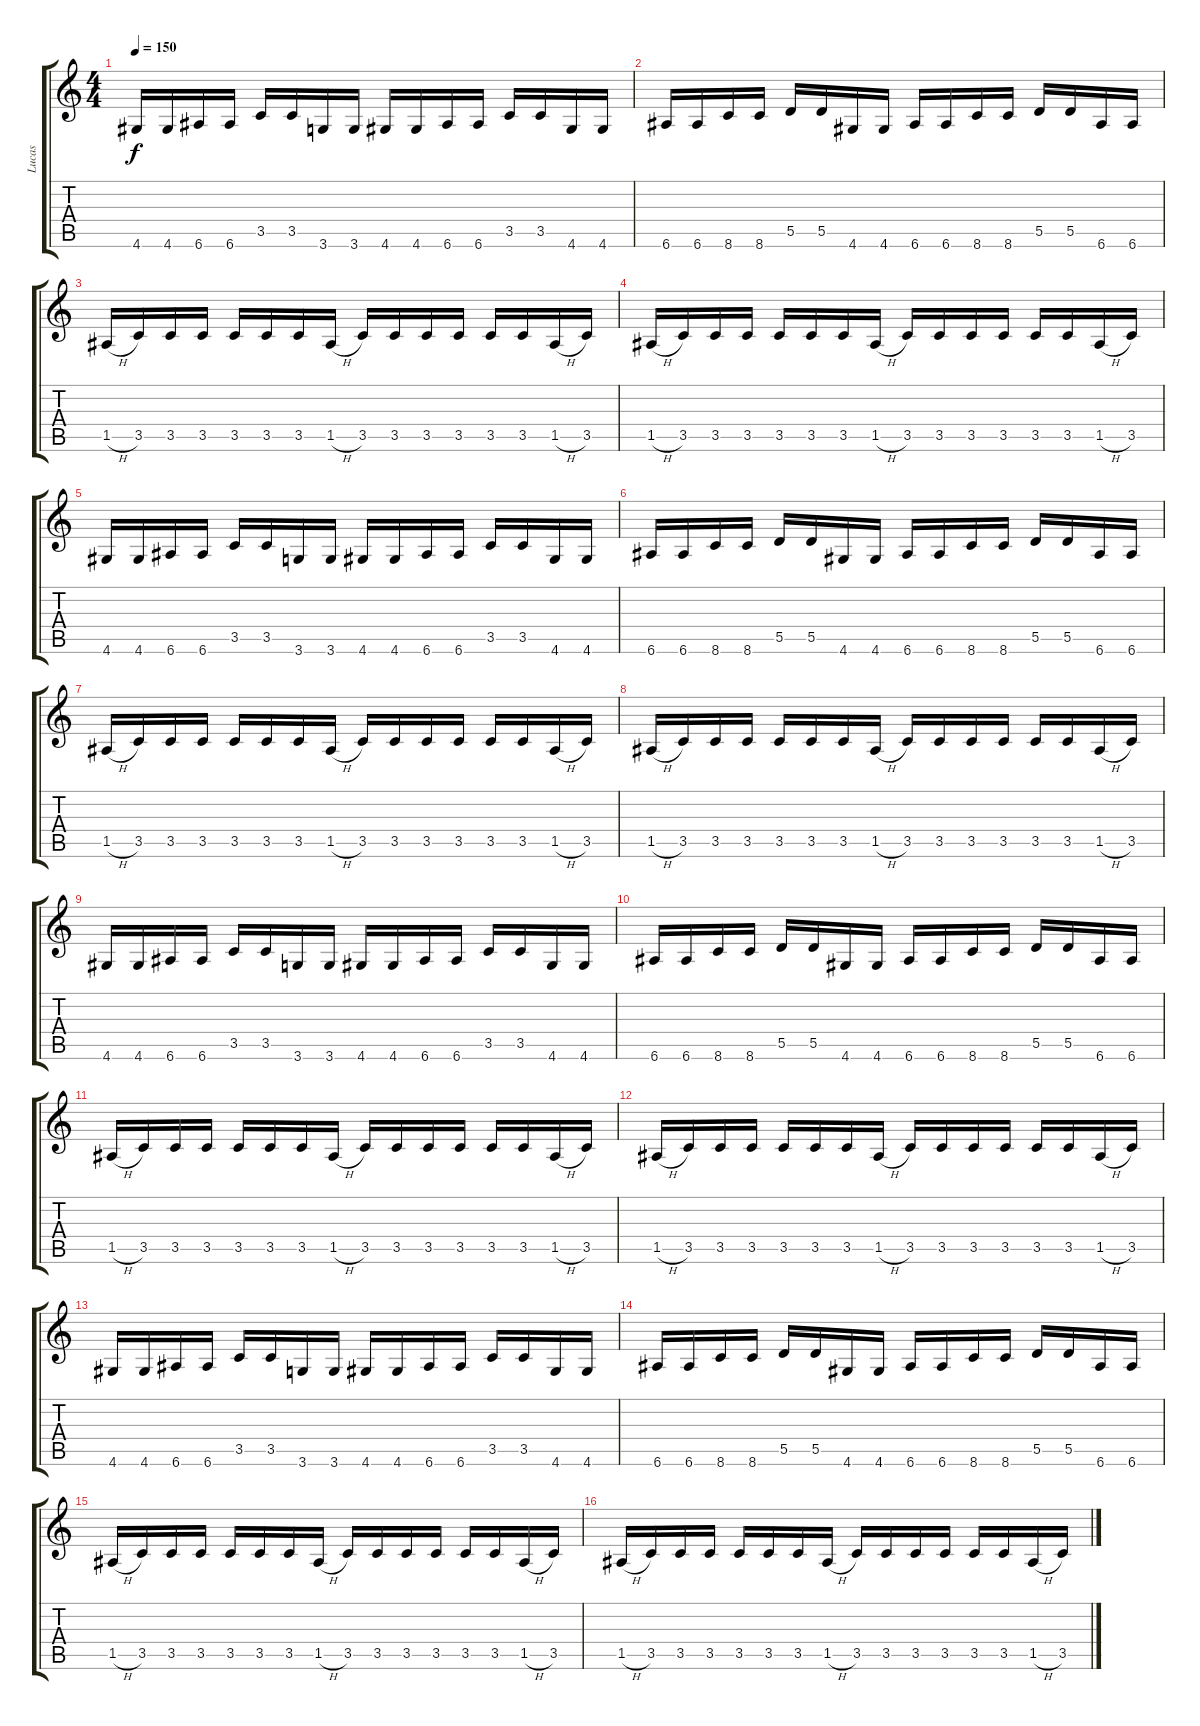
\track ("Lucas" "Lucas") {instrument overdrivenguitar}
\staff {score tabs}
\tuning (E4 B3 G3 D3 A2 E2) {hide}
\ts (4 4)
\tempo 150
\clef g2
\ks c
4.6.16{dy f} 4.6.16 6.6.16 6.6.16 3.5.16 3.5.16 3.6.16 3.6.16 4.6.16 4.6.16 6.6.16 6.6.16 3.5.16 3.5.16 4.6.16 4.6.16 |
6.6.16 6.6.16 8.6.16 8.6.16 5.5.16 5.5.16 4.6.16 4.6.16 6.6.16 6.6.16 8.6.16 8.6.16 5.5.16 5.5.16 6.6.16 6.6.16 |
1.5{h}.16 3.5.16 3.5.16 3.5.16 3.5.16 3.5.16 3.5.16 1.5{h}.16 3.5.16 3.5.16 3.5.16 3.5.16 3.5.16 3.5.16 1.5{h}.16 3.5.16 |
1.5{h}.16 3.5.16 3.5.16 3.5.16 3.5.16 3.5.16 3.5.16 1.5{h}.16 3.5.16 3.5.16 3.5.16 3.5.16 3.5.16 3.5.16 1.5{h}.16 3.5.16 |
4.6.16 4.6.16 6.6.16 6.6.16 3.5.16 3.5.16 3.6.16 3.6.16 4.6.16 4.6.16 6.6.16 6.6.16 3.5.16 3.5.16 4.6.16 4.6.16 |
6.6.16 6.6.16 8.6.16 8.6.16 5.5.16 5.5.16 4.6.16 4.6.16 6.6.16 6.6.16 8.6.16 8.6.16 5.5.16 5.5.16 6.6.16 6.6.16 |
1.5{h}.16 3.5.16 3.5.16 3.5.16 3.5.16 3.5.16 3.5.16 1.5{h}.16 3.5.16 3.5.16 3.5.16 3.5.16 3.5.16 3.5.16 1.5{h}.16 3.5.16 |
1.5{h}.16 3.5.16 3.5.16 3.5.16 3.5.16 3.5.16 3.5.16 1.5{h}.16 3.5.16 3.5.16 3.5.16 3.5.16 3.5.16 3.5.16 1.5{h}.16 3.5.16 |
4.6.16 4.6.16 6.6.16 6.6.16 3.5.16 3.5.16 3.6.16 3.6.16 4.6.16 4.6.16 6.6.16 6.6.16 3.5.16 3.5.16 4.6.16 4.6.16 |
6.6.16 6.6.16 8.6.16 8.6.16 5.5.16 5.5.16 4.6.16 4.6.16 6.6.16 6.6.16 8.6.16 8.6.16 5.5.16 5.5.16 6.6.16 6.6.16 |
1.5{h}.16 3.5.16 3.5.16 3.5.16 3.5.16 3.5.16 3.5.16 1.5{h}.16 3.5.16 3.5.16 3.5.16 3.5.16 3.5.16 3.5.16 1.5{h}.16 3.5.16 |
1.5{h}.16 3.5.16 3.5.16 3.5.16 3.5.16 3.5.16 3.5.16 1.5{h}.16 3.5.16 3.5.16 3.5.16 3.5.16 3.5.16 3.5.16 1.5{h}.16 3.5.16 |
4.6.16 4.6.16 6.6.16 6.6.16 3.5.16 3.5.16 3.6.16 3.6.16 4.6.16 4.6.16 6.6.16 6.6.16 3.5.16 3.5.16 4.6.16 4.6.16 |
6.6.16 6.6.16 8.6.16 8.6.16 5.5.16 5.5.16 4.6.16 4.6.16 6.6.16 6.6.16 8.6.16 8.6.16 5.5.16 5.5.16 6.6.16 6.6.16 |
1.5{h}.16 3.5.16 3.5.16 3.5.16 3.5.16 3.5.16 3.5.16 1.5{h}.16 3.5.16 3.5.16 3.5.16 3.5.16 3.5.16 3.5.16 1.5{h}.16 3.5.16 |
1.5{h}.16 3.5.16 3.5.16 3.5.16 3.5.16 3.5.16 3.5.16 1.5{h}.16 3.5.16 3.5.16 3.5.16 3.5.16 3.5.16 3.5.16 1.5{h}.16 3.5.16
